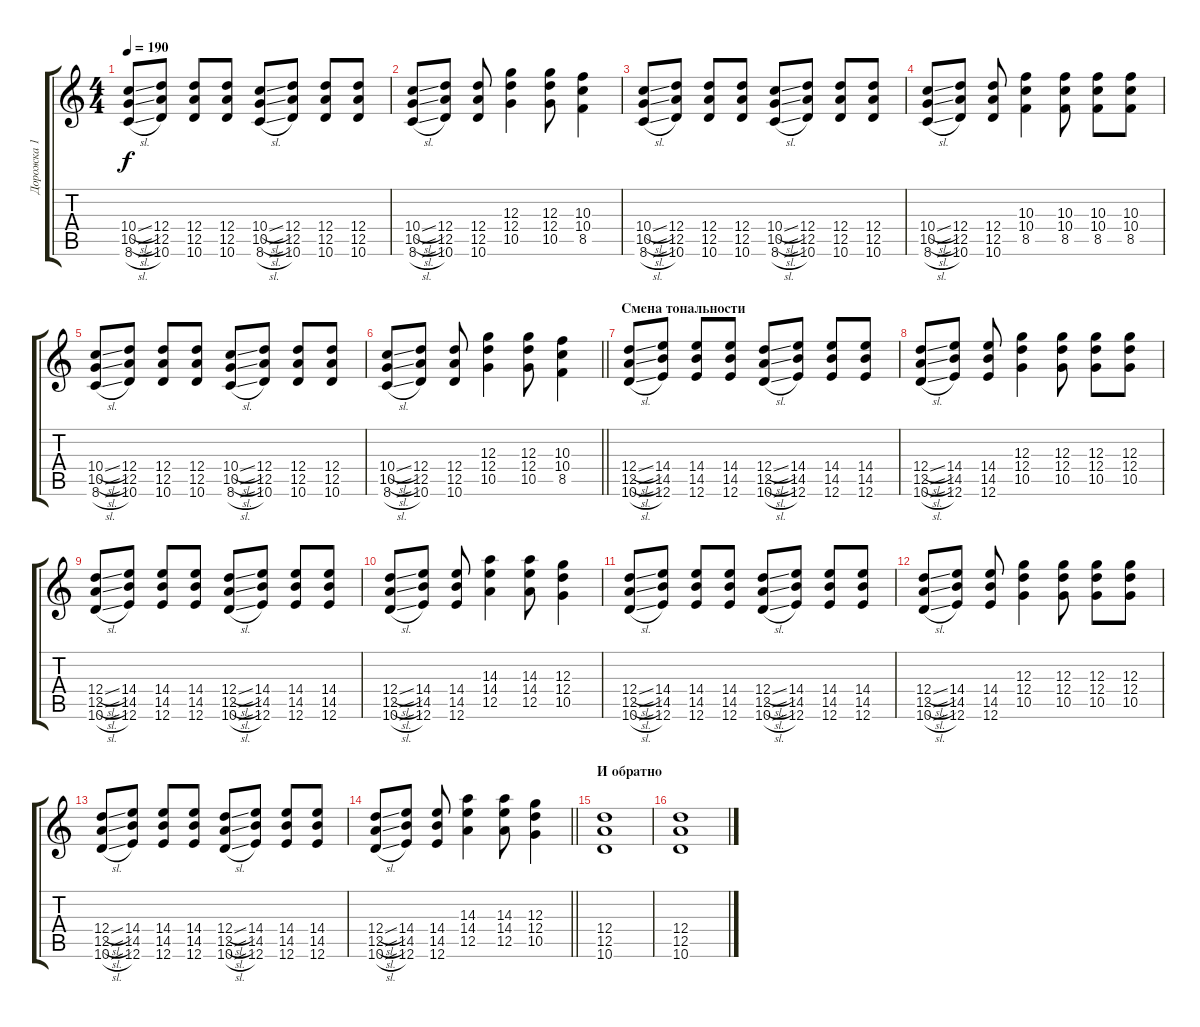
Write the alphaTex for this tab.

\track ("Дорожка 1" "Дорожка 1") {instrument distortionguitar}
\staff {score tabs}
\tuning (E4 B3 G3 D3 A2 E2) {hide}
\ts (4 4)
\tempo 190
\clef g2
\ks c
(10.4{sl} 10.5{sl} 8.6{sl}).8{dy f} (12.4 12.5 10.6).8 (12.4 12.5 10.6).8 (12.4 12.5 10.6).8 (10.4{sl} 10.5{sl} 8.6{sl}).8 (12.4 12.5 10.6).8 (12.4 12.5 10.6).8 (12.4 12.5 10.6).8 |
(10.4{sl} 10.5{sl} 8.6{sl}).8 (12.4 12.5 10.6).8 (12.4 12.5 10.6).8 (12.3 12.4 10.5).4 (12.3 12.4 10.5).8 (10.3 10.4 8.5).4 |
(10.4{sl} 10.5{sl} 8.6{sl}).8 (12.4 12.5 10.6).8 (12.4 12.5 10.6).8 (12.4 12.5 10.6).8 (10.4{sl} 10.5{sl} 8.6{sl}).8 (12.4 12.5 10.6).8 (12.4 12.5 10.6).8 (12.4 12.5 10.6).8 |
(10.4{sl} 10.5{sl} 8.6{sl}).8 (12.4 12.5 10.6).8 (12.4 12.5 10.6).8 (10.3 10.4 8.5).4 (10.3 10.4 8.5).8 (10.3 10.4 8.5).8 (10.3 10.4 8.5).8 |
(10.4{sl} 10.5{sl} 8.6{sl}).8 (12.4 12.5 10.6).8 (12.4 12.5 10.6).8 (12.4 12.5 10.6).8 (10.4{sl} 10.5{sl} 8.6{sl}).8 (12.4 12.5 10.6).8 (12.4 12.5 10.6).8 (12.4 12.5 10.6).8 |
\barLineRight lightlight
(10.4{sl} 10.5{sl} 8.6{sl}).8 (12.4 12.5 10.6).8 (12.4 12.5 10.6).8 (12.3 12.4 10.5).4 (12.3 12.4 10.5).8 (10.3 10.4 8.5).4 |
\section ("" "Смена тональности")
(12.4{sl} 12.5{sl} 10.6{sl}).8 (14.4 14.5 12.6).8 (14.4 14.5 12.6).8 (14.4 14.5 12.6).8 (12.4{sl} 12.5{sl} 10.6{sl}).8 (14.4 14.5 12.6).8 (14.4 14.5 12.6).8 (14.4 14.5 12.6).8 |
(12.4{sl} 12.5{sl} 10.6{sl}).8 (14.4 14.5 12.6).8 (14.4 14.5 12.6).8 (12.3 12.4 10.5).4 (12.3 12.4 10.5).8 (12.3 12.4 10.5).8 (12.3 12.4 10.5).8 |
(12.4{sl} 12.5{sl} 10.6{sl}).8 (14.4 14.5 12.6).8 (14.4 14.5 12.6).8 (14.4 14.5 12.6).8 (12.4{sl} 12.5{sl} 10.6{sl}).8 (14.4 14.5 12.6).8 (14.4 14.5 12.6).8 (14.4 14.5 12.6).8 |
(12.4{sl} 12.5{sl} 10.6{sl}).8 (14.4 14.5 12.6).8 (14.4 14.5 12.6).8 (14.3 14.4 12.5).4 (14.3 14.4 12.5).8 (12.3 12.4 10.5).4 |
(12.4{sl} 12.5{sl} 10.6{sl}).8 (14.4 14.5 12.6).8 (14.4 14.5 12.6).8 (14.4 14.5 12.6).8 (12.4{sl} 12.5{sl} 10.6{sl}).8 (14.4 14.5 12.6).8 (14.4 14.5 12.6).8 (14.4 14.5 12.6).8 |
(12.4{sl} 12.5{sl} 10.6{sl}).8 (14.4 14.5 12.6).8 (14.4 14.5 12.6).8 (12.3 12.4 10.5).4 (12.3 12.4 10.5).8 (12.3 12.4 10.5).8 (12.3 12.4 10.5).8 |
(12.4{sl} 12.5{sl} 10.6{sl}).8 (14.4 14.5 12.6).8 (14.4 14.5 12.6).8 (14.4 14.5 12.6).8 (12.4{sl} 12.5{sl} 10.6{sl}).8 (14.4 14.5 12.6).8 (14.4 14.5 12.6).8 (14.4 14.5 12.6).8 |
\barLineRight lightlight
(12.4{sl} 12.5{sl} 10.6{sl}).8 (14.4 14.5 12.6).8 (14.4 14.5 12.6).8 (14.3 14.4 12.5).4 (14.3 14.4 12.5).8 (12.3 12.4 10.5).4 |
\section ("" "И обратно")
(12.4 12.5 10.6).1 |
(12.4 12.5 10.6).1
